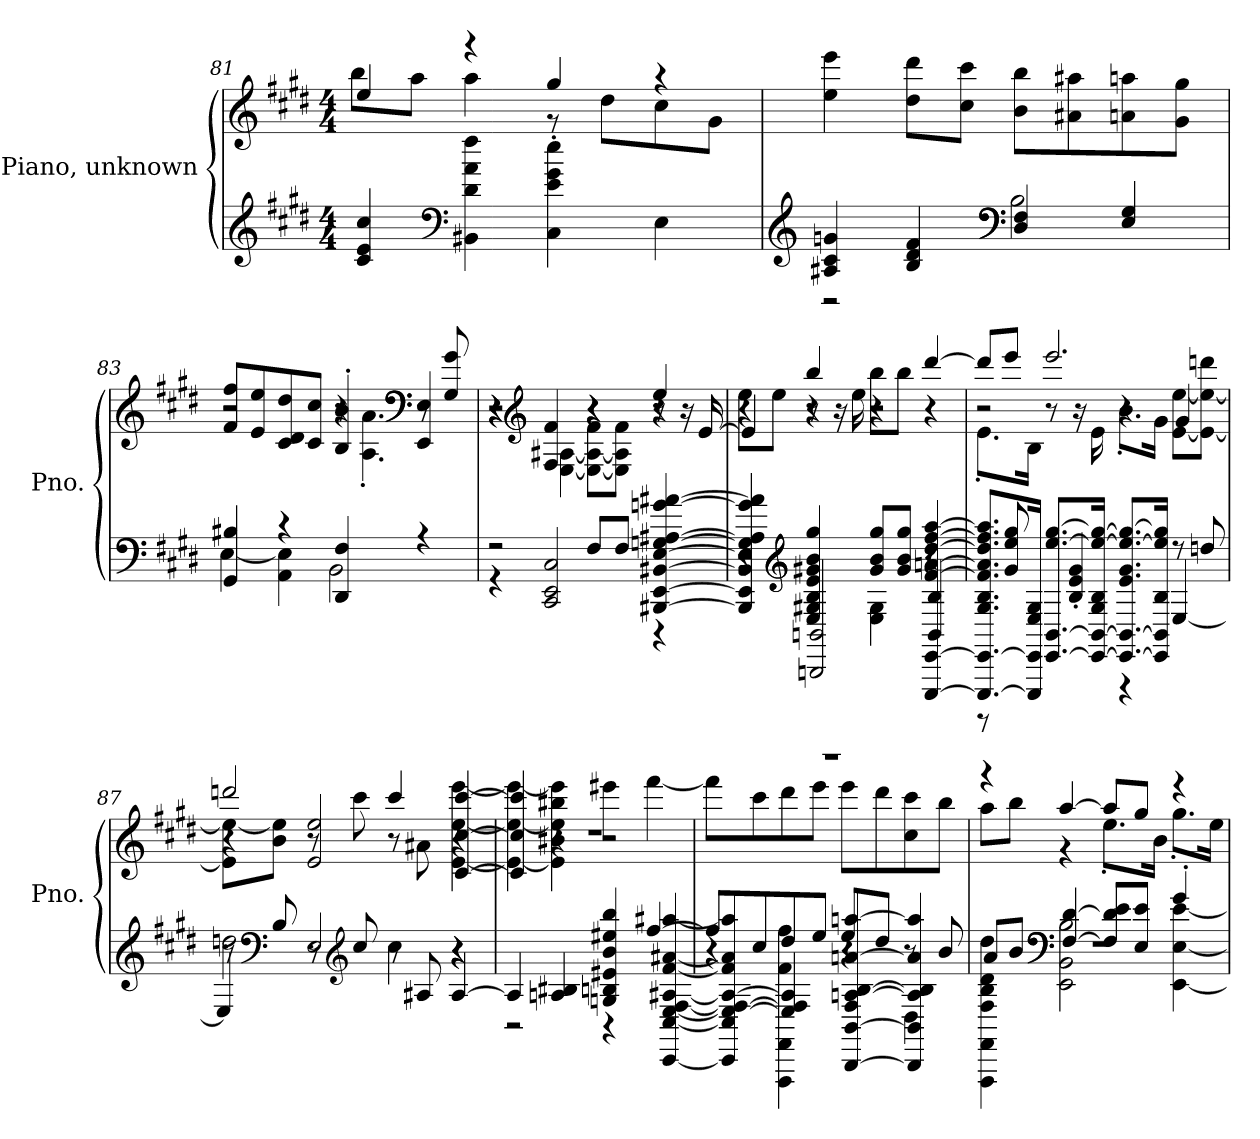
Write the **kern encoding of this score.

**kern	**kern
*part1	*part1
*staff2	*staff1
*I"Piano, unknown	*
*I'Pno.	*
*clefG2	*clefG2
*k[f#c#g#d#]	*k[f#c#g#d#]
*M4/4	*M4/4
=81	=81
*	*^
4c#/ 4e/ 4cc#/	4ee/	8bb\L
.	.	8aa\J
*clefF4	*	*
4BB#X\ 4d#\ 4a\ 4ff#\	4r	4aa\
4C#\' 4e\' 4g#\' 4ee\'	4gg#/	8r
.	.	8dd#\L
4E\	4r	8cc#\
.	.	8g#\J
*	*v	*v
=82	=82
*clefG2	*
*^	*
4A#X/ 4c#/ 4gn/	2r	4ee\ 4eee\
4B/ 4d#/ 4f#/	.	8dd#\ 8ddd#\L
.	.	8cc#\ 8ccc#\J
*clefF4	*	*
4D#/ 4F#/	2B\	8b\ 8bb\L
.	.	8a#X\ 8aa#X\
4E/ 4G#/	.	8an\ 8aan\
.	.	8g#\ 8gg#\J
!!LO:LB:g=z
=83	=83	=83
*	*	*^
*	*	*	*^
4GG#/ 4B#X/	[4E\	8f#/ 8ff#/L	2r	2r
.	.	8e/ 8ee/	.	.
4r	4AA\ 4E\]	8c#/ 8d#/ 8dd#/	.	.
.	.	8c#/ 8cc#/J	.	.
4DD#/ 4F#/	2BB\	4B/' 4b/'	8r	4r
.	.	.	4.A\' 4.a\'	.
*	*	*clefF4	*	*
4r	.	8r	.	4EE/ 4E/
.	.	8G#/ 8g#/	.	.
=84	=84	=84	=84	=84
2r	4r	4r	4r	2r
*	*	*clefG2	*	*
.	2CC#/ 2EE/ 2C#/	4F#/ 4f#/	[4E\ [4A#X\	.
8F#/L	.	4r	8E\_ 8A#\_ 8f#\L	4r
8F#/J	.	.	8E\] 8A#\] 8f#\J	.
[4BBB#X/ [4EE/ [4BB#X/ [4E/ [4Gn/ [4A#X/ [4gn/ [4a#X/	4r	4ee/	4r	8r
.	.	.	.	16r
.	.	.	.	[16e/
=85	=85	=85	=85	=85
*	*^	*	*	*
4BBB#/] 4EE/] 4BB#/] 4E/] 4G/] 4A#/] 4g/] 4a#/]	2r	4r	4r	8ee\L	4e/]
.	.	.	.	8ee\J	.
*clefG2	*	*	*	*	*
4E/ 4G#X/ 4B/ 4e/ 4g#X/ 4b/ 4gg#/	.	2BBBn/ 2BBn/	4bb/	8r	4r
.	.	.	.	16r	.
.	.	.	.	16ee\	.
8g#/ 8b/ 8gg#/L	4E\ 4G#\	.	4r	8bb\L	2r
8g#/ 8b/ 8gg#/J	.	.	.	8bb\J	.
[4EEE/ [4EE/ [4f#/ [4an/ [4dd#/ [4ff#/ [4aa/	4r	4BB/ 4B/	[4ddd#/	4r	.
*	*v	*v	*	*	*
!!LO:PB:g=z	!!	!!
=86	=86	=86	=86	=86
8.EEE/_ 8.EE/_ 8.G#/ 8.B/ 8.f#/] 8.a/] 8.dd#/] 8.ff#/] 8.aa/]L	8r	8ddd#/L]	8.e'\L	2r
.	8g#/ 8ee/ 8gg#/	8eee/J	.	.
16EEE/] 16EE/] 16E/ 16G#/Jk	.	.	16B\Jk	.
[8.EE/ [8.BB/ [8.ee/ [8.gg#/L	4B/' 4e/' 4g#/'	2.eee/	8r	.
.	.	.	16r	.
16EE/_ 16BB/_ 16G#/ 16B/ 16ee/_ 16gg#/_Jk	.	.	16e\	.
8.EE/_ 8.BB/_ 8.e/ 8.g#/ 8.ee/_ 8.gg#/_L	4r	.	8.b'\L	4r
16EE/] 16BB/] 16B/ 16ee/] 16gg#/]Jk	.	.	16g#\Jk	.
8r	[4E/	.	[8e\ [8ee\L	4g#/
8ddn/	.	.	8e\_ 8ee\_ 8dddn\J	.
=87	=87	=87	=87	=87
*	*^	*	*	*
8r	2ddn\	4E/]	2dddn/	8e\] 8ee\_L	4r
*clefF4	*	*	*	*	*
8B/	.	.	.	8b\ 8ee\]J	.
8r	.	2E/	.	8r	2e/ 2ee/
*clefG2	*	*	*	*	*
8cc#/	.	.	.	8ccc#\	.
8r	4cc#\	.	4ccc#/	8r	.
8A#X/	.	.	.	8a#X\	.
[4A#/	4r	4r	4r	[4e\ [4ee\ [4eee\	[4c#/ [4cc#/ [4ccc#/
*	*v	*v	*	*	*
=88	=88	=88	=88	=88
4A#/]	2r	1r	4e\_ 4ee\_ 4eee\_	4c#/] 4cc#/] 4ccc#/]
4An/ 4B#X/	.	.	4e\] 4b#X\ 4ee\] 4bb#X\ 4eee\]	4r
4Gn/ 4Bn/ 4e#X/ 4b/ 4ee#X/ 4bb/	4r	.	4eee#X\	2r
[4ff#/	[4CC#/ [4C#/ [4E/ [4F#/ [4A#X/ [4f#/ [4a#X/ [4aa#X/	.	[4fff#\	.
*	*	*	*v	*v
!!LO:LB:g=z
=89	=89	=89	=89
*	*^	*	*
8ff#/L]	4r	4CC#/] 4C#/] 4E/_ 4F#/_ 4A#/_ 4f#/] 4a#/] 4aa#/]	1r	8fff#\L]
8cc#/	.	.	.	8ccc#\
8dd#/	4FFF#\ 4FF#\ 4f#\ 4ff#\	4E/] 4F#/] 4A#/]	.	8ddd#\
8ee/J	.	.	.	8eee\J
8ee/L	4r	[4BBB/ [4BB/ 4F#/ [4An/ [4B/ [4an/ [4aan/	.	8eee\L
8dd#/J	.	.	.	8ddd#\
8r	4D#\	4BBB/] 4BB/] 4A/] 4B/] 4a/] 4aa/]	.	8cc#\ 8ccc#\
8b/	.	.	.	8bb\J
=90	=90	=90	=90	=90
1r	4FFF#\ 4FF#\ 4F#\ 4B\ 4d#\ 4dd#\	8a/L	4r	8aa\L
.	.	8b/J	.	8bb\J
*clefF4	*	*	*	*
.	2EE\ 2BB\ 2B\	[4F#/ [4d#/	[4aa/	4r
.	.	8F#/] 8d#/] 8e/L	8aa/L]	8.ee'\L
.	.	8E/ 8e/J	8gg#/J	.
.	.	.	.	16b\Jk
.	[4EE\ [4E\ [4e\	4g#'/	4r	8.gg#'\L
.	.	.	.	16ee\Jk
*v	*v	*v	*	*
*	*v	*v
=	=
*-	*-
